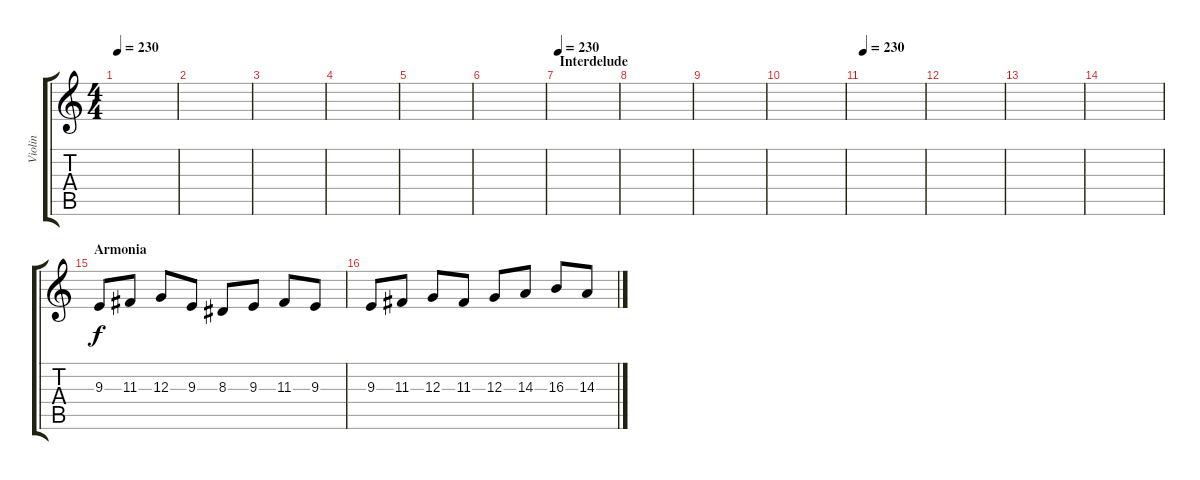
\track ("Violin" "Violin") {instrument violin}
\staff {score tabs}
\tuning (E4 B3 G3 D3 A2 E2) {hide}
\ts (4 4)
\tempo 230
\clef g2
\ks c
|
|
|
|
|
|
\section ("" "Interdelude")
\tempo 230
|
|
|
|
\tempo 230
|
|
|
|
\section ("" "Armonia")
9.3.8 11.3.8 12.3.8 9.3.8 8.3.8 9.3.8 11.3.8 9.3.8 |
9.3.8 11.3.8 12.3.8 11.3.8 12.3.8 14.3.8 16.3.8 14.3.8
